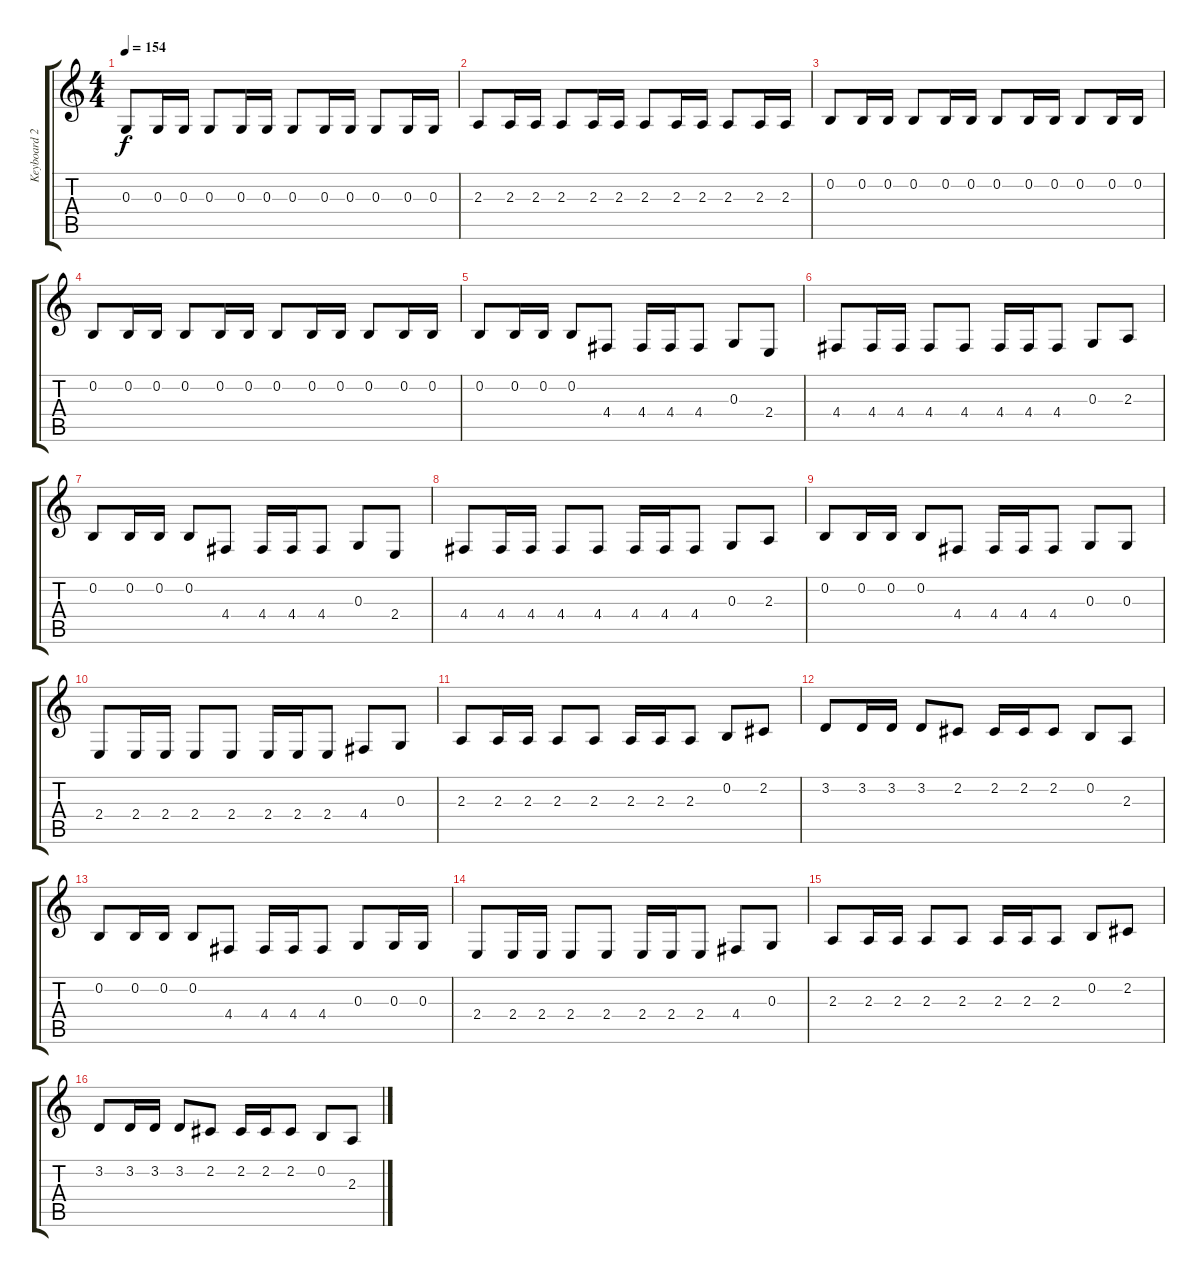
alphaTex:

\track ("Keyboard 2" "Keyboard 2") {instrument lead2sawtooth}
\staff {score tabs}
\tuning (E4 B3 G3 D3 A2 E2) {hide}
\ts (4 4)
\tempo 154
\clef g2
\ks c
0.3.8{dy f} 0.3.16 0.3.16 0.3.8 0.3.16 0.3.16 0.3.8 0.3.16 0.3.16 0.3.8 0.3.16 0.3.16 |
2.3.8 2.3.16 2.3.16 2.3.8 2.3.16 2.3.16 2.3.8 2.3.16 2.3.16 2.3.8 2.3.16 2.3.16 |
0.2.8 0.2.16 0.2.16 0.2.8 0.2.16 0.2.16 0.2.8 0.2.16 0.2.16 0.2.8 0.2.16 0.2.16 |
0.2.8 0.2.16 0.2.16 0.2.8 0.2.16 0.2.16 0.2.8 0.2.16 0.2.16 0.2.8 0.2.16 0.2.16 |
\section ("" "")
0.2.8 0.2.16 0.2.16 0.2.8 4.4.8 4.4.16 4.4.16 4.4.8 0.3.8 2.4.8 |
4.4.8 4.4.16 4.4.16 4.4.8 4.4.8 4.4.16 4.4.16 4.4.8 0.3.8 2.3.8 |
0.2.8 0.2.16 0.2.16 0.2.8 4.4.8 4.4.16 4.4.16 4.4.8 0.3.8 2.4.8 |
4.4.8 4.4.16 4.4.16 4.4.8 4.4.8 4.4.16 4.4.16 4.4.8 0.3.8 2.3.8 |
\section ("" "")
0.2.8 0.2.16 0.2.16 0.2.8 4.4.8 4.4.16 4.4.16 4.4.8 0.3.8 0.3.8 |
2.4.8 2.4.16 2.4.16 2.4.8 2.4.8 2.4.16 2.4.16 2.4.8 4.4.8 0.3.8 |
2.3.8 2.3.16 2.3.16 2.3.8 2.3.8 2.3.16 2.3.16 2.3.8 0.2.8 2.2.8 |
3.2.8 3.2.16 3.2.16 3.2.8 2.2.8 2.2.16 2.2.16 2.2.8 0.2.8 2.3.8 |
0.2.8 0.2.16 0.2.16 0.2.8 4.4.8 4.4.16 4.4.16 4.4.8 0.3.8 0.3.16 0.3.16 |
2.4.8 2.4.16 2.4.16 2.4.8 2.4.8 2.4.16 2.4.16 2.4.8 4.4.8 0.3.8 |
2.3.8 2.3.16 2.3.16 2.3.8 2.3.8 2.3.16 2.3.16 2.3.8 0.2.8 2.2.8 |
3.2.8 3.2.16 3.2.16 3.2.8 2.2.8 2.2.16 2.2.16 2.2.8 0.2.8 2.3.8
